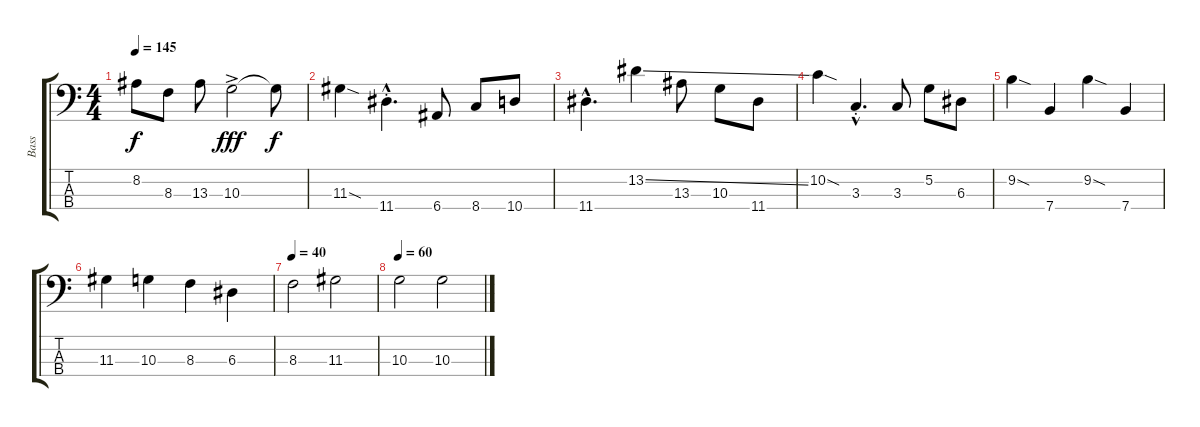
\track ("Bass" "Bass") {instrument electricbassfinger}
\staff {score tabs}
\tuning (G2 D2 A1 E1) {hide}
\ts (4 4)
\tempo 145
\clef f4
\ks c
8.2{t}.8{dy f} 8.3.8 13.3.8 10.3{ac}.2{dy fff} 10.3{t}.8{dy f} |
11.3{sod}.4 11.4{hac st}.4{d} 6.4.8 8.4.8 10.4.8 |
11.4{hac}.4{d} 13.2{ss}.4 13.3.8 10.3.8 11.4.8 |
10.2{sod}.4 3.3{hac st}.4{d} 3.3.8 5.2.8 6.3.8 |
9.2{sod}.4 7.4.4 9.2{sod}.4 7.4.4 |
11.3.4 10.3.4 8.3.4 6.3.4 |
\tempo 40
8.3.2 11.3.2 |
\tempo 60
10.3.2 10.3.2
